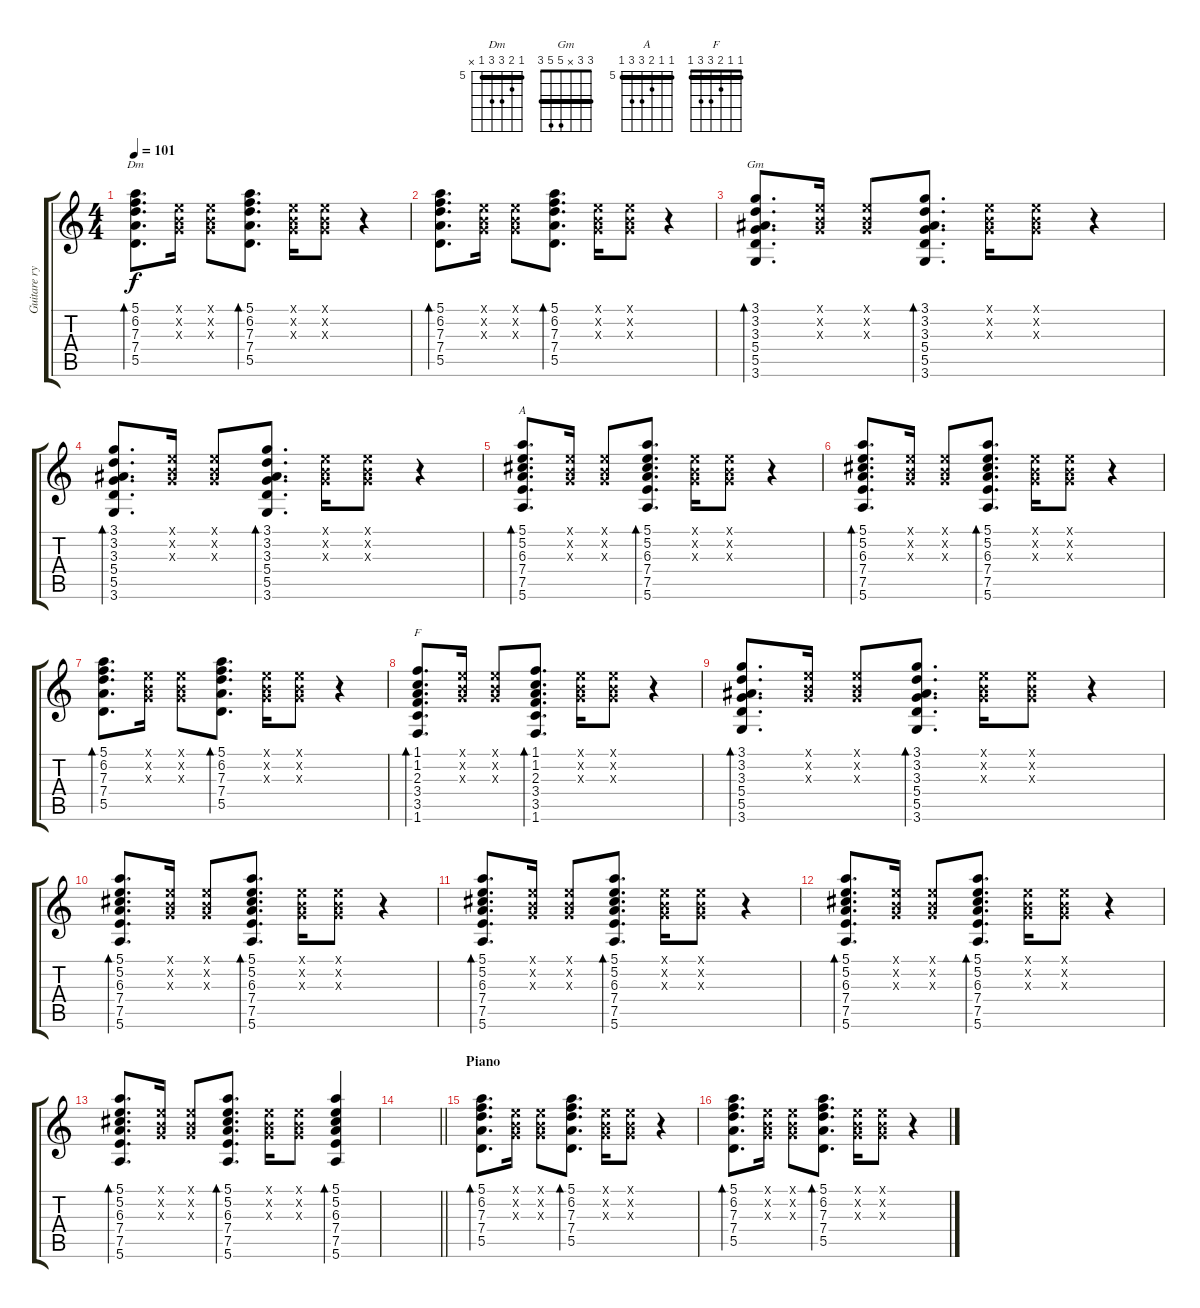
\track ("Guitare rythmique" "Guitare ry") {instrument acousticguitarsteel}
\staff {score tabs}
\tuning (E4 B3 G3 D3 A2 E2) {hide}
\chord ("Dm" 5 6 7 7 5 x) {firstfret 5 barre 5}
\chord ("Gm" 3 3 x 5 5 3) {barre 3}
\chord ("A" 5 5 6 7 7 5) {firstfret 5 barre 5}
\chord ("F" 1 1 2 3 3 1) {barre 1}
\ts (4 4)
\tempo 101
\clef g2
\ks c
(5.1 6.2 7.3 7.4 5.5).8{d bd 60 ch "Dm" dy f} (0.1{x} 0.2{x} 0.3{x}).16 (0.1{x} 0.2{x} 0.3{x}).8 (5.1 6.2 7.3 7.4 5.5).8{d bd 60} (0.1{x} 0.2{x} 0.3{x}).16 (0.1{x} 0.2{x} 0.3{x}).8 r.4 |
(5.1 6.2 7.3 7.4 5.5).8{d bd 60} (0.1{x} 0.2{x} 0.3{x}).16 (0.1{x} 0.2{x} 0.3{x}).8 (5.1 6.2 7.3 7.4 5.5).8{d bd 60} (0.1{x} 0.2{x} 0.3{x}).16 (0.1{x} 0.2{x} 0.3{x}).8 r.4 |
(3.1 3.2 3.3 5.4 5.5 3.6).8{d bd 60 ch "Gm"} (0.1{x} 0.2{x} 0.3{x}).16 (0.1{x} 0.2{x} 0.3{x}).8 (3.1 3.2 3.3 5.4 5.5 3.6).8{d bd 60} (0.1{x} 0.2{x} 0.3{x}).16 (0.1{x} 0.2{x} 0.3{x}).8 r.4 |
(3.1 3.2 3.3 5.4 5.5 3.6).8{d bd 60} (0.1{x} 0.2{x} 0.3{x}).16 (0.1{x} 0.2{x} 0.3{x}).8 (3.1 3.2 3.3 5.4 5.5 3.6).8{d bd 60} (0.1{x} 0.2{x} 0.3{x}).16 (0.1{x} 0.2{x} 0.3{x}).8 r.4 |
(5.1 5.2 6.3 7.4 7.5 5.6).8{d bd 60 ch "A"} (0.1{x} 0.2{x} 0.3{x}).16 (0.1{x} 0.2{x} 0.3{x}).8 (5.1 5.2 6.3 7.4 7.5 5.6).8{d bd 60} (0.1{x} 0.2{x} 0.3{x}).16 (0.1{x} 0.2{x} 0.3{x}).8 r.4 |
(5.1 5.2 6.3 7.4 7.5 5.6).8{d bd 60} (0.1{x} 0.2{x} 0.3{x}).16 (0.1{x} 0.2{x} 0.3{x}).8 (5.1 5.2 6.3 7.4 7.5 5.6).8{d bd 60} (0.1{x} 0.2{x} 0.3{x}).16 (0.1{x} 0.2{x} 0.3{x}).8 r.4 |
(5.1 6.2 7.3 7.4 5.5).8{d bd 60} (0.1{x} 0.2{x} 0.3{x}).16 (0.1{x} 0.2{x} 0.3{x}).8 (5.1 6.2 7.3 7.4 5.5).8{d bd 60} (0.1{x} 0.2{x} 0.3{x}).16 (0.1{x} 0.2{x} 0.3{x}).8 r.4 |
(1.1 1.2 2.3 3.4 3.5 1.6).8{d bd 60 ch "F"} (0.1{x} 0.2{x} 0.3{x}).16 (0.1{x} 0.2{x} 0.3{x}).8 (1.1 1.2 2.3 3.4 3.5 1.6).8{d bd 60} (0.1{x} 0.2{x} 0.3{x}).16 (0.1{x} 0.2{x} 0.3{x}).8 r.4 |
(3.1 3.2 3.3 5.4 5.5 3.6).8{d bd 60} (0.1{x} 0.2{x} 0.3{x}).16 (0.1{x} 0.2{x} 0.3{x}).8 (3.1 3.2 3.3 5.4 5.5 3.6).8{d bd 60} (0.1{x} 0.2{x} 0.3{x}).16 (0.1{x} 0.2{x} 0.3{x}).8 r.4 |
(5.1 5.2 6.3 7.4 7.5 5.6).8{d bd 60} (0.1{x} 0.2{x} 0.3{x}).16 (0.1{x} 0.2{x} 0.3{x}).8 (5.1 5.2 6.3 7.4 7.5 5.6).8{d bd 60} (0.1{x} 0.2{x} 0.3{x}).16 (0.1{x} 0.2{x} 0.3{x}).8 r.4 |
(5.1 5.2 6.3 7.4 7.5 5.6).8{d bd 60} (0.1{x} 0.2{x} 0.3{x}).16 (0.1{x} 0.2{x} 0.3{x}).8 (5.1 5.2 6.3 7.4 7.5 5.6).8{d bd 60} (0.1{x} 0.2{x} 0.3{x}).16 (0.1{x} 0.2{x} 0.3{x}).8 r.4 |
(5.1 5.2 6.3 7.4 7.5 5.6).8{d bd 60} (0.1{x} 0.2{x} 0.3{x}).16 (0.1{x} 0.2{x} 0.3{x}).8 (5.1 5.2 6.3 7.4 7.5 5.6).8{d bd 60} (0.1{x} 0.2{x} 0.3{x}).16 (0.1{x} 0.2{x} 0.3{x}).8 r.4 |
(5.1 5.2 6.3 7.4 7.5 5.6).8{d bd 60} (0.1{x} 0.2{x} 0.3{x}).16 (0.1{x} 0.2{x} 0.3{x}).8 (5.1 5.2 6.3 7.4 7.5 5.6).8{d bd 60} (0.1{x} 0.2{x} 0.3{x}).16 (0.1{x} 0.2{x} 0.3{x}).8 (5.1 5.2 6.3 7.4 7.5 5.6).4{bd 60} |
\barLineRight lightlight
|
\section ("" "Piano")
(5.1 6.2 7.3 7.4 5.5).8{d bd 60} (0.1{x} 0.2{x} 0.3{x}).16 (0.1{x} 0.2{x} 0.3{x}).8 (5.1 6.2 7.3 7.4 5.5).8{d bd 60} (0.1{x} 0.2{x} 0.3{x}).16 (0.1{x} 0.2{x} 0.3{x}).8 r.4 |
(5.1 6.2 7.3 7.4 5.5).8{d bd 60} (0.1{x} 0.2{x} 0.3{x}).16 (0.1{x} 0.2{x} 0.3{x}).8 (5.1 6.2 7.3 7.4 5.5).8{d bd 60} (0.1{x} 0.2{x} 0.3{x}).16 (0.1{x} 0.2{x} 0.3{x}).8 r.4
